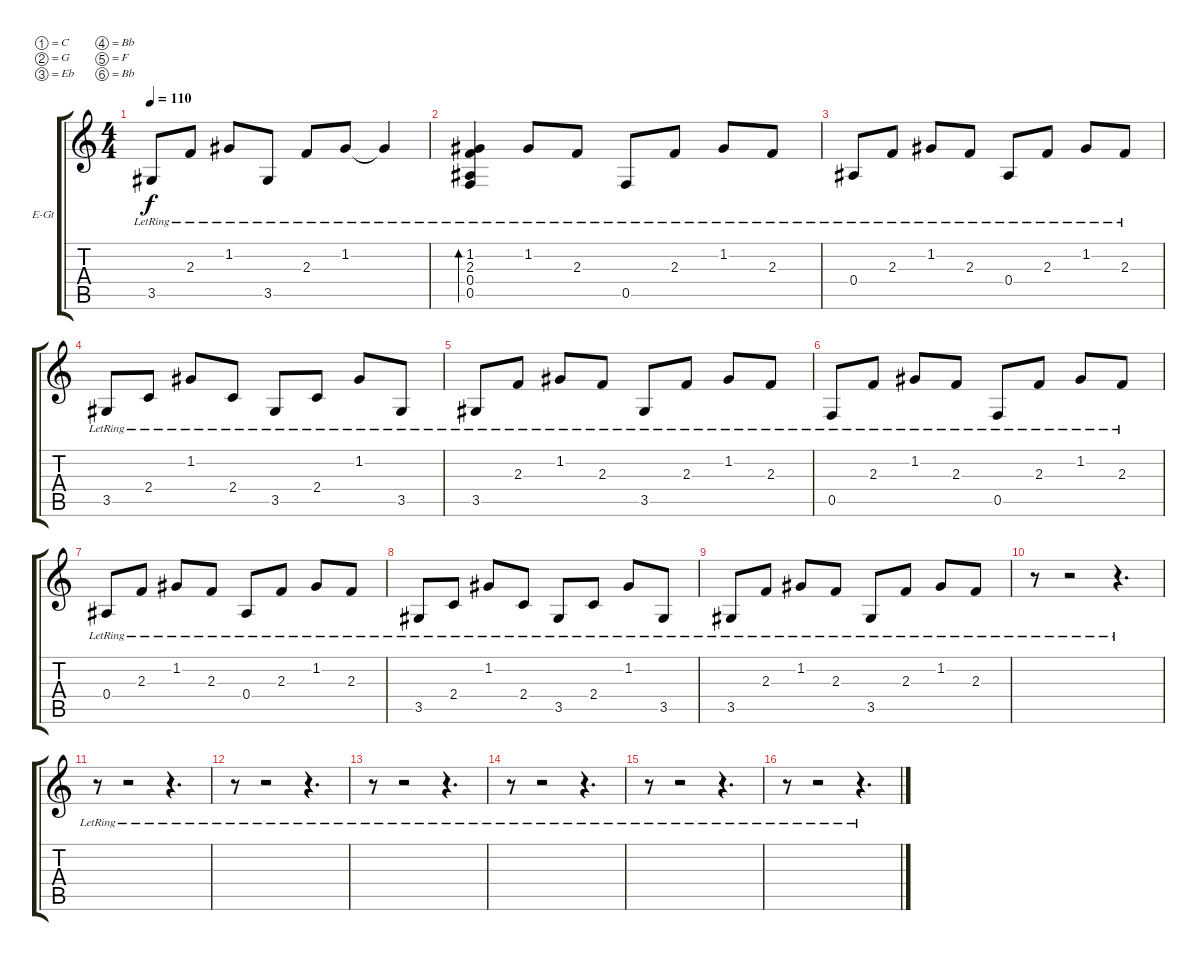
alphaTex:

\defaultSystemsLayout 4
\bracketExtendMode groupsimilarinstruments
\firstSystemTrackNameOrientation horizontal
\otherSystemsTrackNameOrientation horizontal
\track ("Clean 1" "E-Gt") {instrument electricguitarclean}
\staff {score tabs}
\tuning (C4 G3 Eb3 Bb2 F2 Bb1)
\ts (4 4)
\tempo 110
\clef g2
\ks c
3.5{lr}.8{dy f} 2.3{lr}.8 1.2{lr}.8 3.5{lr}.8 2.3{lr}.8 1.2{lr}.8 1.2{lr t}.4 |
(1.2{lr} 2.3{lr} 0.4{lr} 0.5{lr}).4{bd 120} 1.2{lr}.8 2.3{lr}.8 0.5{lr}.8 2.3{lr}.8 1.2{lr}.8 2.3{lr}.8 |
0.4{lr}.8 2.3{lr}.8 1.2{lr}.8 2.3{lr}.8 0.4{lr}.8 2.3{lr}.8 1.2{lr}.8 2.3{lr}.8 |
3.5{lr}.8 2.4{lr}.8 1.2{lr}.8 2.4{lr}.8 3.5{lr}.8 2.4{lr}.8 1.2{lr}.8 3.5{lr}.8 |
3.5{lr}.8 2.3{lr}.8 1.2{lr}.8 2.3{lr}.8 3.5{lr}.8 2.3{lr}.8 1.2{lr}.8 2.3{lr}.8 |
0.5{lr}.8 2.3{lr}.8 1.2{lr}.8 2.3{lr}.8 0.5{lr}.8 2.3{lr}.8 1.2{lr}.8 2.3{lr}.8 |
0.4{lr}.8 2.3{lr}.8 1.2{lr}.8 2.3{lr}.8 0.4{lr}.8 2.3{lr}.8 1.2{lr}.8 2.3{lr}.8 |
3.5{lr}.8 2.4{lr}.8 1.2{lr}.8 2.4{lr}.8 3.5{lr}.8 2.4{lr}.8 1.2{lr}.8 3.5{lr}.8 |
3.5{lr}.8 2.3{lr}.8 1.2{lr}.8 2.3{lr}.8 3.5{lr}.8 2.3{lr}.8 1.2{lr}.8 2.3{lr}.8 |
r.8 r.2 r.4{d} |
r.8 r.2 r.4{d} |
r.8 r.2 r.4{d} |
r.8 r.2 r.4{d} |
r.8 r.2 r.4{d} |
r.8 r.2 r.4{d} |
r.8 r.2 r.4{d}
